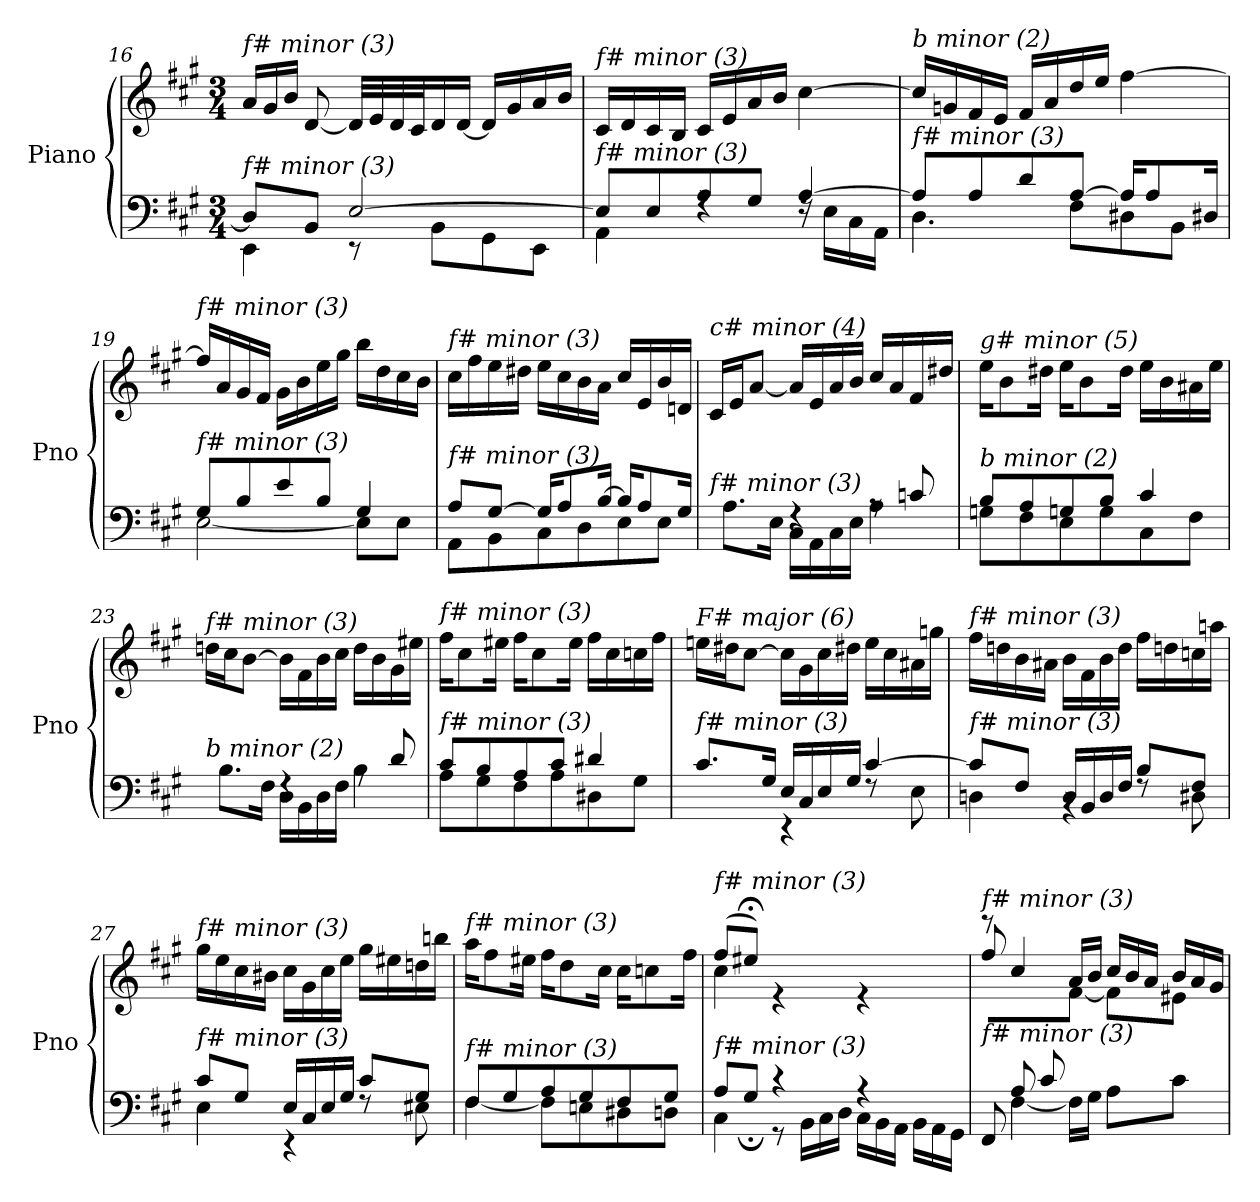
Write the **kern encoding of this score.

**kern	**kern
*part1	*part1
*staff2	*staff1
*I"Piano	*
*I'Pno	*
!!LO:PB:g=z
*clefF4	*clefG2
*k[f#c#g#]	*k[f#c#g#]
*M3/4	*M3/4
=16	=16
*^	*
*	*	*Xtuplet
!	!	!LO:TX:i:t=f# minor (3)
!LO:TX:i:t=f# minor (3)	!	!
8D/L]	4EE\	24a/LL
.	.	24g#/
.	.	24b/JJ
8BB/J	.	[8d/
[2E/	8r	32d/LLL]
.	.	32e/
.	.	32d/
.	.	32c#/J
.	8BB\L	16d/
.	.	[16d/JJ
.	8GG#\	16d/LL]
.	.	16g#/
.	8EE\J	16a/
.	.	16b/JJ
=17	=17	=17
!	!	!LO:TX:i:t=f# minor (3)
!LO:TX:i:t=f# minor (3)	!	!
8E/L]	4AA\	16c#/LL
.	.	16d/
8E/	.	16c#/
.	.	16B/JJ
8A/	4rF	16c#/LL
.	.	16e/
8G#/J	.	16a/
.	.	16b/JJ
[4A/	16rF	[4cc#\
.	16E\LL	.
.	16C#\	.
.	16AA\JJ	.
=18	=18	=18
!	!	!LO:TX:i:t=b minor (2)
!LO:TX:i:t=f# minor (3)	!	!
8A/L]	4.D\	16cc#/LL]
.	.	16gn/
8A/	.	16f#/
.	.	16e/JJ
8d/	.	16f#/LL
.	.	16a/
[8A/J	8F#\L	16dd/
.	.	16ee/JJ
16A/KL]	8D#X\	[4ff#\
8A/	.	.
.	8BB\J	.
16D#X/Jk	.	.
=19	=19	=19
!	!	!LO:TX:i:t=f# minor (3)
!LO:TX:i:t=f# minor (3)	!	!
8G#/L	[2E\	16ff#/LL]
.	.	16a/
8B/	.	16g#/
.	.	16f#/JJ
8e/	.	16g#\LL
.	.	16b\
8B/J	.	16ee\
.	.	16gg#\JJ
4G#/	8E\L]	16bb\LL
.	.	16dd\
.	8E\J	16cc#\
.	.	16b\JJ
!!LO:LB:g=z
=20	=20	=20
!	!	!LO:TX:i:t=f# minor (3)
!LO:TX:i:t=f# minor (3)	!	!
8A/L	8AA\L	16cc#\LL
.	.	16ff#\
[8G#/J	8BB\	16ee\
.	.	16dd#X\JJ
16G#/KL]	8C#\	16ee\LL
8A/	.	16cc#\
.	8D\	16b\
[16B/Jk	.	16a\JJ
16B/KL]	8E\	16cc#/LL
8A/	.	16e/
.	8E\J	16b/
16G#/Jk	.	16dn/JJ
=21	=21	=21
!	!	!LO:TX:i:t=c# minor (4)
!LO:TX:i:t=f# minor (3)	!	!
4A/yy	8.A\L	16c#/LL
.	.	16e/J
.	.	[8a/J
.	16E\Jk	.
4rF	16C#\LL	16a/LL]
.	16AA\	16e/
.	16C#\	16a/
.	16E\JJ	16b/JJ
8rA	4A\	16cc#/LL
.	.	16a/
8cn/	.	16f#/
.	.	16dd#X/JJ
=22	=22	=22
!	!	!LO:TX:i:t=g# minor (5)
!LO:TX:i:t=b minor (2)	!	!
8B/L	8Gn\L	16ee\KL
.	.	8b\
8A/	8F#\	.
.	.	16dd#X\Jk
8Gn/	8E\	16ee\KL
.	.	8b\
8B/J	8G\	.
.	.	16dd#\Jk
4c#/	8C#\	16ee\LL
.	.	16b\
.	8F#\J	16a#X\
.	.	16ee\JJ
=23	=23	=23
!	!	!LO:TX:i:t=f# minor (3)
!LO:TX:i:t=b minor (2)	!	!
4B/yy	8.B\L	16ddn\LL
.	.	16cc#\J
.	.	[8b\J
.	16F#\Jk	.
4rF	16D\LL	16b\LL]
.	16BB\	16f#\
.	16D\	16b\
.	16F#\JJ	16cc#\JJ
8rA	4B\	16dd\LL
.	.	16b\
8d/	.	16g#\
.	.	16ee#X\JJ
!!LO:LB:g=z
=24	=24	=24
!	!	!LO:TX:i:t=f# minor (3)
!LO:TX:i:t=f# minor (3)	!	!
8c#/L	8A\L	16ff#\KL
.	.	8cc#\
8B/	8G#\	.
.	.	16ee#X\Jk
8A/	8F#\	16ff#\KL
.	.	8cc#\
8c#/J	8A\	.
.	.	16ee#\Jk
4d#X/	8D#X\	16ff#\LL
.	.	16cc#\
.	8G#\J	16ccni\
.	.	16ff#\JJ
=25	=25	=25
!	!	!LO:TX:i:t=F# major (6)
!LO:TX:i:t=f# minor (3)	!	!
8.c#/L	4c#\yy	16een\LL
.	.	16dd#X\J
.	.	[8cc#\J
16G#/Jk	.	.
16E/LL	4r	16cc#\LL]
16C#/	.	16g#\
16E/	.	16cc#\
16G#/JJ	.	16dd#X\JJ
[4c#/	8rF	16ee\LL
.	.	16cc#\
.	8E\	16a#X\
.	.	16ggn\JJ
=26	=26	=26
!	!	!LO:TX:i:t=f# minor (3)
!LO:TX:i:t=f# minor (3)	!	!
8c#/L]	4Dn\	16ff#\LL
.	.	16ddn\
8F#/J	.	16b\
.	.	16a#X\JJ
16D/LL	4rBB	16b\LL
16BB/	.	16f#\
16D/	.	16b\
16F#/JJ	.	16dd\JJ
8B/L	8rF	16ff#\LL
.	.	16ddn\
8F#/J	8D#X\	16ccni\
.	.	16aan\JJ
!!LO:LB:g=z
=27	=27	=27
!	!	!LO:TX:i:t=f# minor (3)
!LO:TX:i:t=f# minor (3)	!	!
8c#/L	4E\	16gg#\LL
.	.	16ee\
8G#/J	.	16cc#\
.	.	16b#Xj\JJ
16E/LL	4r	16cc#\LL
16C#/	.	16g#\
16E/	.	16cc#\
16G#/JJ	.	16ee\JJ
8c#/L	8rF	16gg#\LL
.	.	16ee#X\
8G#/J	8E#X\	16ddn\
.	.	16bbn\JJ
=28	=28	=28
!	!	!LO:TX:i:t=f# minor (3)
!LO:TX:i:t=f# minor (3)	!	!
8F#/L	[4F#\	16aa\KL
.	.	8ff#\
8G#/	.	.
.	.	16ee#X\Jk
8A/	8F#\L]	16ff#\KL
.	.	8dd\
8G#/	8En\	.
.	.	16cc#\Jk
8F#/	8D#X\	16cc#\KL
.	.	8ccni\
8G#/J	8Dn\J	.
.	.	16ff#\Jk
=29	=29	=29
*	*^	*^
!	!	!	!LO:TX:i:t=f# minor (3)	!
!LO:TX:i:t=f# minor (3)	!	!	!	!
4ryy	8A/L	4C#\	(8ff#/L	4cc#\
.	8G#;</J	.	8ee#X;</J)	.
2ryy	4r	8r	4re	2ryy
*	*	*Xtuplet	*	*
.	.	24BB\LL	.	.
.	.	24C#\	.	.
.	.	24D\JJ	.	.
.	4r	24C#\LL	4re	.
.	.	24BB\	.	.
.	.	24AA\JJ	.	.
.	.	24BB\LL	.	.
.	.	24AA\	.	.
.	.	24GG#\JJ	.	.
=30	=30	=30	=30	=30
!	!	!	!LO:TX:i:t=f# minor (3)	!
!LO:TX:i:t=f# minor (3)	!	!	!	!
*	*v	*v	*	*
8ryy	8FF#/	8ff#/	8reee
8A/L	[4F#\	4cc#/	4ryy
8c#/	.	.	.
4.ryy	16F#\LL]	16a/LL	[8f#\J
.	16G#\JJ	16b/JJ	.
.	8A\L	24cc#/LL	8f#\L]
.	.	24b/	.
.	.	24a/JJ	.
.	8c#\J	24b/LL	8e#X\J
.	.	24a/	.
.	.	24g#/JJ	.
*v	*v	*	*
*	*v	*v
=	=
*-	*-
